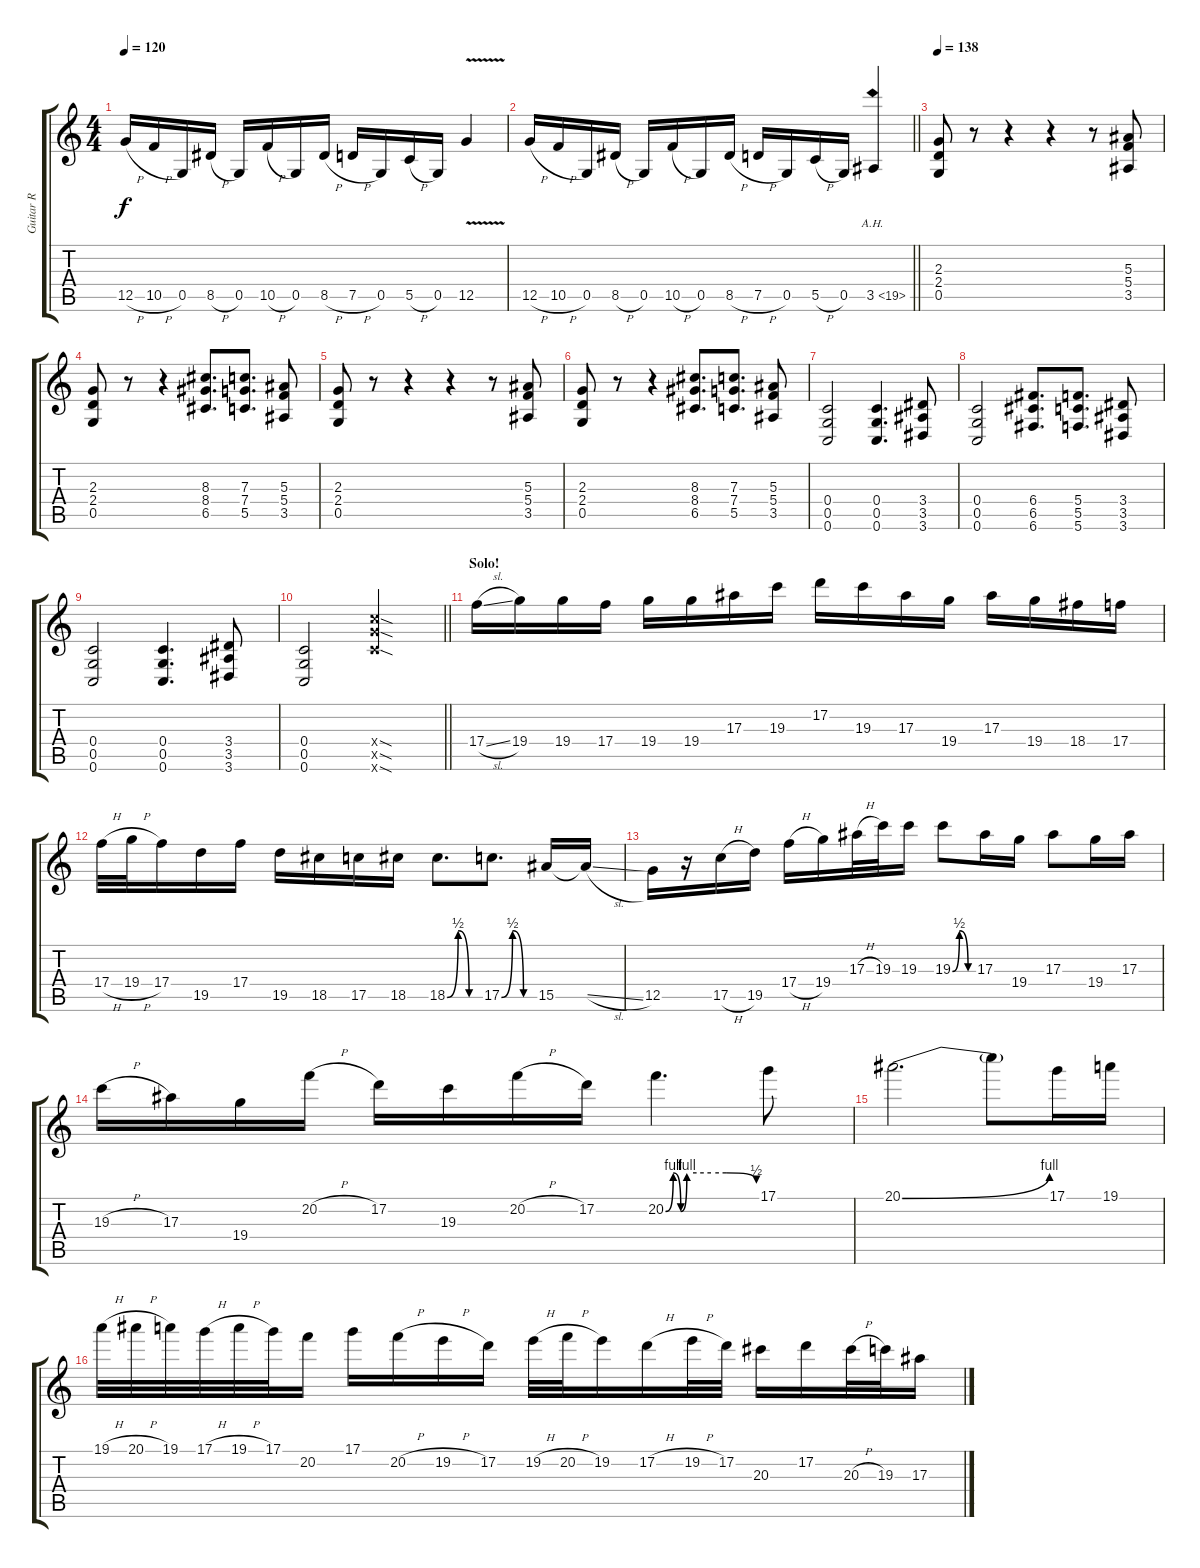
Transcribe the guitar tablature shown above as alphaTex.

\track ("Guitar R" "Guitar R") {instrument distortionguitar}
\staff {score tabs}
\tuning (D4 A3 F3 C3 G2 C2) {hide}
\ts (4 4)
\tempo 120
\clef g2
\ks c
12.5{h}.16{dy f} 10.5{h}.16 0.5.16 8.5{h}.16 0.5.16 10.5{h}.16 0.5.16 8.5{h}.16 7.5{h}.16 0.5.16 5.5{h}.16 0.5.16 12.5{v}.4 |
\barLineRight lightlight
12.5{h}.16 10.5{h}.16 0.5.16 8.5{h}.16 0.5.16 10.5{h}.16 0.5.16 8.5{h}.16 7.5{h}.16 0.5.16 5.5{h}.16 0.5.16 3.5{ah 16}.4 |
\section ("" "")
\tempo 138
(2.3 2.4 0.5).8 r.8 r.4 r.4 r.8 (5.3 5.4 3.5).8 |
(2.3 2.4 0.5).8 r.8 r.4 (8.3 8.4 6.5).8{d} (7.3 7.4 5.5).8{d} (5.3 5.4 3.5).8 |
(2.3 2.4 0.5).8 r.8 r.4 r.4 r.8 (5.3 5.4 3.5).8 |
(2.3 2.4 0.5).8 r.8 r.4 (8.3 8.4 6.5).8{d} (7.3 7.4 5.5).8{d} (5.3 5.4 3.5).8 |
(0.4 0.5 0.6).2 (0.4 0.5 0.6).4{d} (3.4 3.5 3.6).8 |
(0.4 0.5 0.6).2 (6.4 6.5 6.6).8{d} (5.4 5.5 5.6).8{d} (3.4 3.5 3.6).8 |
(0.4 0.5 0.6).2 (0.4 0.5 0.6).4{d} (3.4 3.5 3.6).8 |
\barLineRight lightlight
(0.4 0.5 0.6).2 (12.4{sod x} 12.5{sod x} 12.6{sod x}).2 |
\section ("" "Solo!")
17.4{sl}.16 19.4.16 19.4.16 17.4.16 19.4.16 19.4.16 17.3.16 19.3.16 17.2.16 19.3.16 17.3.16 19.4.16 17.3.16 19.4.16 18.4.16 17.4.16 |
17.4{h}.32 19.4{h}.32 17.4.16 19.5.16 17.4.16 19.5.16 18.5.16 17.5.16 18.5.16 18.5{be (custom 0 0 20 2 40 0 45 0 60 0)}.8{d} 17.5{be (custom 0 0 20 2 40 0 60 0)}.8{d} 15.5.16 15.5{sl t}.16 |
12.5.16 r.16 17.5{h}.16 19.5.16 17.4{h}.16 19.4.16 17.3{h}.32 19.3.32 19.3.16 19.3{be (custom 0 0 20 2 45 0 60 0)}.8 17.3.16 19.4.16 17.3.8 19.4.16 17.3.16 |
19.3{h}.16 17.3.16 19.4.16 20.2{h}.16 17.2.16 19.3.16 20.2{h}.16 17.2.16 20.2{be (custom 0 0 5 4 10 0 14 4 30 4 40 4 60 2)}.4{d} 17.1.8 |
20.1{be (bend 0 0 60 4)}.2{d} 20.1{t}.8 17.1.16 19.1.16 |
19.1{h}.32 20.1{h}.32 19.1.32 17.1{h}.32 19.1{h}.32 17.1.32 20.2.16 17.1.16 20.2{h}.16 19.2{h}.16 17.2.16 19.2{h}.32 20.2{h}.32 19.2.16 17.2{h}.16 19.2{h}.32 17.2.32 20.3.16 17.2.16 20.3{h}.32 19.3.32 17.3.16
